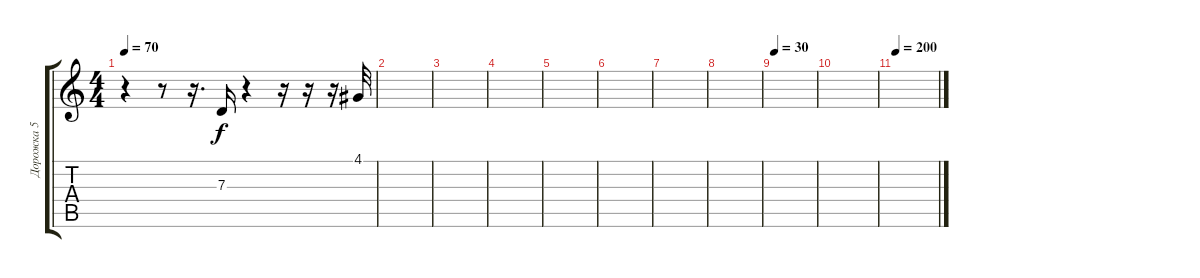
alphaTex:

\track ("Дорожка 5" "Дорожка 5") {instrument guitarfretnoise}
\staff {score tabs}
\tuning (E4 B3 G3 D3 A2 E2) {hide}
\ts (4 4)
\tempo 70
\clef g2
\ks c
r.4{dy f} r.8 r.16{d} 7.3.16 r.4 r.16 r.16 r.16 4.1.32 |
|
|
|
|
|
|
|
\tempo 30
|
|
\tempo 200
